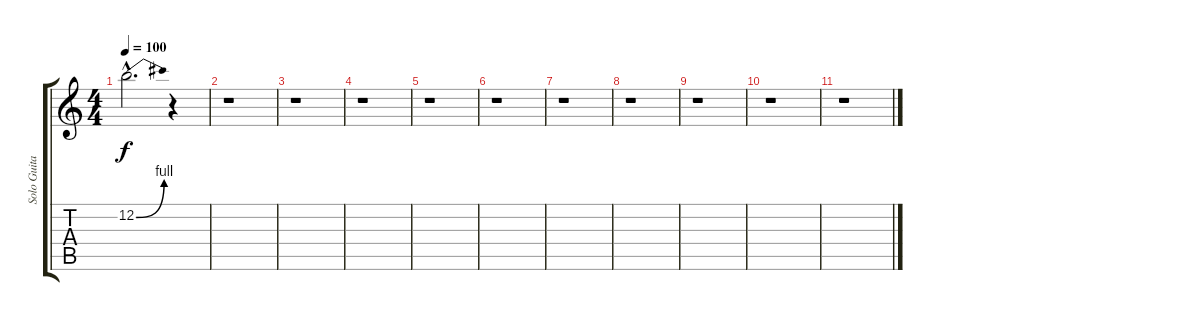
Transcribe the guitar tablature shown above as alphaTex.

\track ("Solo Guitar" "Solo Guita") {instrument acousticguitarnylon}
\staff {score tabs}
\tuning (E4 B3 G3 D3 A2 E2) {hide}
\ts (4 4)
\tempo 100
\clef g2
\ks c
12.2{be (bend 0 0 60 4) hac}.2{d dy f} r.4 |
r.1 |
r.1 |
r.1 |
r.1 |
r.1 |
r.1 |
r.1 |
r.1 |
r.1 |
r.1
